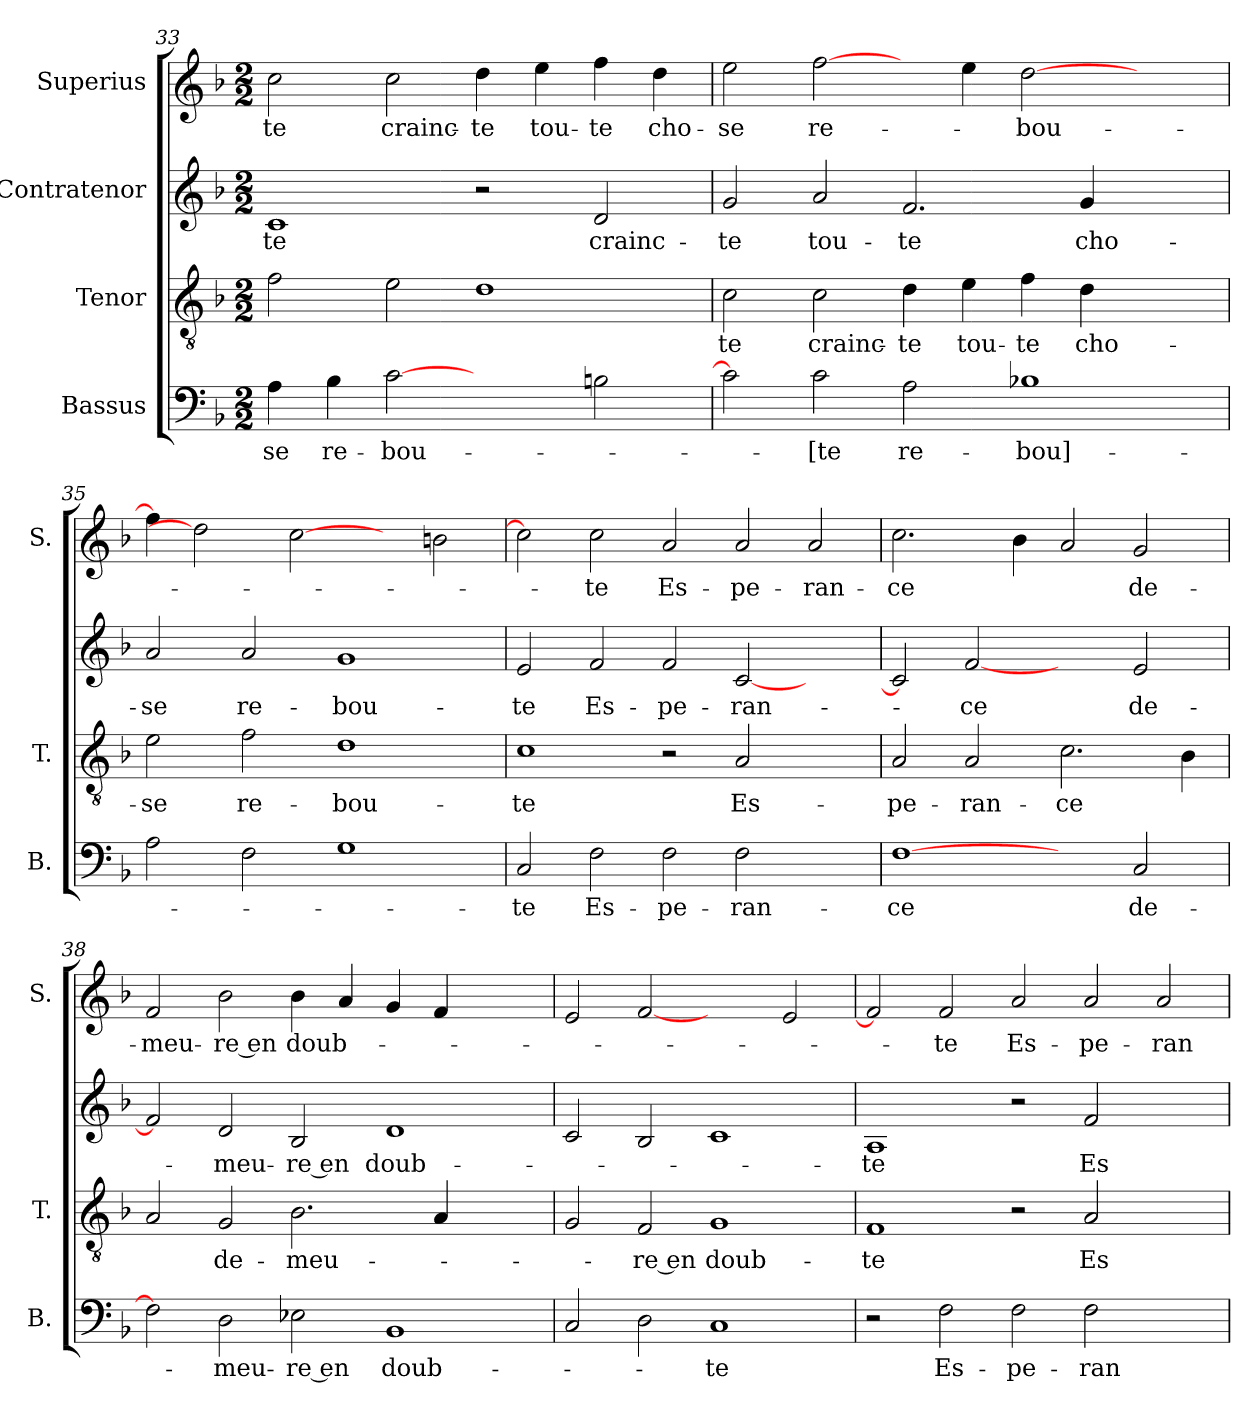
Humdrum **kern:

**kern	**text	**kern	**text	**kern	**text	**kern	**text
*part4	*part4	*part3	*part3	*part2	*part2	*part1	*part1
*staff4	*staff4	*staff3	*staff3	*staff2	*staff2	*staff1	*staff1
*I"Bassus	*	*I"Tenor	*	*I"Contratenor	*	*I"Superius	*
*I'B.	*	*I'T.	*	*	*	*I'S.	*
*clefF4	*	*clefGv2	*	*clefG2	*	*clefG2	*
*k[b-]	*	*k[b-]	*	*k[b-]	*	*k[b-]	*
*F:	*	*F:	*	*F:	*	*F:	*
*M2/2	*	*M2/2	*	*M2/2	*	*M2/2	*
=33	=33	=33	=33	=33	=33	=33	=33
4A\	-se	2f\	.	1c/	-te	2cc\	-te
4B-\	re-	.	.	.	.	.	.
[2c\	-bou-	2e\	.	.	.	2cc\	crainc-
2ryy	.	1d\	.	2r	.	4dd\	-te
.	.	.	.	.	.	4ee\	tou-
2Bn\	.	.	.	2d/	crainc-	4ff\	-te
.	.	.	.	.	.	4dd\	cho-
=34	=34	=34	=34	=34	=34	=34	=34
2c\]	.	2c\	-te	2g/	-te	2ee\	-se
2c\	-[te	2c\	crainc-	2a/	tou-	[2ff\	re-
2A\	re-	4d\	-te	2.f/	-te	4ryy	.
.	.	4e\	tou-	.	.	4ee\	.
1B-X\	-bou]-	4f\	-te	.	.	[2dd\	-bou-
.	.	4d\	cho-	4g/	cho-	.	.
.	.	2ryy	.	2ryy	.	2ryy	.
=35	=35	=35	=35	=35	=35	=35	=35
2A\	.	2e\	-se	2a/	-se	4ff\]	.
.	.	.	.	.	.	2dd\]	.
2F\	.	2f\	re-	2a/	re-	.	.
.	.	.	.	.	.	[2cc\	.
1G\	.	1d\	-bou-	1g/	-bou-	.	.
.	.	.	.	.	.	4ryy	.
.	.	.	.	.	.	2bn\	.
=36	=36	=36	=36	=36	=36	=36	=36
2C/	-te	1c\	-te	2e/	-te	2cc\]	.
2F\	Es-	.	.	2f/	Es-	2cc\	-te
2F\	-pe-	2r	.	2f/	-pe-	2a/	Es-
2F\	-ran-	2A/	Es-	[2c/	-ran-	2a/	-pe-
2ryy	.	2ryy	.	2ryy	.	2a/	-ran-
!!LO:LB:g=z
=37	=37	=37	=37	=37	=37	=37	=37
[1F\	-ce	2A/	-pe-	2c/]	.	2.cc\	-ce
.	.	2A/	-ran-	[2f/	-ce	.	.
.	.	.	.	.	.	4b-\	.
2ryy	.	2.c\	-ce	2ryy	.	2a/	.
2C/	de-	.	.	2e/	de-	2g/	de-
.	.	4B-\	.	.	.	.	.
=38	=38	=38	=38	=38	=38	=38	=38
2F\]	.	2A/	.	2f/]	.	2f/	-meu-
2D\	-meu-	2G/	de-	2d/	-meu-	2b-\	-re en
2E-X\	-re en	2.B-\	-meu-	2B-/	-re en	4b-\	doub-
.	.	.	.	.	.	4a/	.
1BB-/	doub-	.	.	1d/	doub-	4g/	.
.	.	4A/	.	.	.	4f/	.
.	.	2ryy	.	.	.	2ryy	.
=39	=39	=39	=39	=39	=39	=39	=39
2C/	.	2G/	.	2c/	.	2e/	.
2D\	.	2F/	-re en	2B-/	.	[2f/	.
1C/	-te	1G/	doub-	1c/	.	2ryy	.
.	.	.	.	.	.	2e/	.
=40	=40	=40	=40	=40	=40	=40	=40
2r	.	1F/	-te	1A/	-te	2f/]	.
2F\	Es-	.	.	.	.	2f/	-te
2F\	-pe-	2r	.	2r	.	2a/	Es-
2F\	-ran-	2A/	Es-	2f/	Es-	2a/	-pe-
2ryy	.	2ryy	.	2ryy	.	2a/	-ran-
=	=	=	=	=	=	=	=
*-	*-	*-	*-	*-	*-	*-	*-
